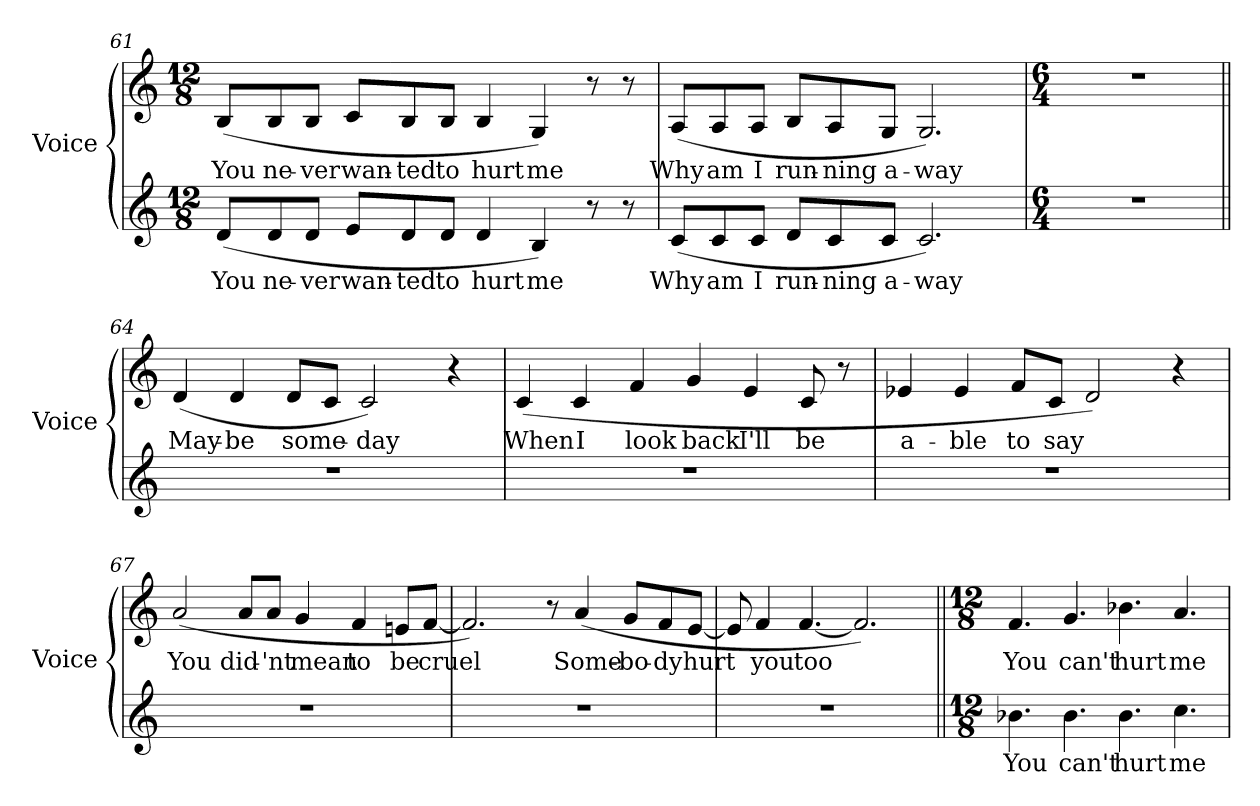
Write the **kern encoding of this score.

**kern	**text	**kern	**text
*part2	*part2	*part1	*part1
*staff2	*staff2	*staff1	*staff1
*I"Voice	*	*I"Voice	*
*I'Voice	*	*I'Voice	*
!!LO:LB:g=z
*clefG2	*	*clefG2	*
*k[]	*	*k[]	*
*C:	*	*C:	*
*M12/8	*	*M12/8	*
=61	=61	=61	=61
!	!LO:LY:b:color=#000000	!	!
!	!	!	!LO:LY:b:color=#000000
(8di/L	You	(8Bi/L	You
!	!LO:LY:b:color=#000000	!	!
!	!	!	!LO:LY:b:color=#000000
8di/	ne-	8Bi/	ne-
!	!LO:LY:b:color=#000000	!	!
!	!	!	!LO:LY:b:color=#000000
8di/J	-ver	8Bi/J	-ver
!	!LO:LY:b:color=#000000	!	!
!	!	!	!LO:LY:b:color=#000000
8ei/L	wan-	8ci/L	wan-
!	!LO:LY:b:color=#000000	!	!
!	!	!	!LO:LY:b:color=#000000
8di/	-ted	8Bi/	-ted
!	!LO:LY:b:color=#000000	!	!
!	!	!	!LO:LY:b:color=#000000
8di/J	to	8Bi/J	to
!	!LO:LY:b:color=#000000	!	!
!	!	!	!LO:LY:b:color=#000000
4di/	hurt	4Bi/	hurt
!	!LO:LY:b:color=#000000	!	!
!	!	!	!LO:LY:b:color=#000000
4Bi/)	me	4Gi/)	me
8r	.	8r	.
8r	.	8r	.
=62	=62	=62	=62
!	!LO:LY:b:color=#000000	!	!
!	!	!	!LO:LY:b:color=#000000
(8ci/L	Why	(8Ai/L	Why
!	!LO:LY:b:color=#000000	!	!
!	!	!	!LO:LY:b:color=#000000
8ci/	am	8Ai/	am
!	!LO:LY:b:color=#000000	!	!
!	!	!	!LO:LY:b:color=#000000
8ci/J	I	8Ai/J	I
!	!LO:LY:b:color=#000000	!	!
!	!	!	!LO:LY:b:color=#000000
8di/L	run-	8Bi/L	run-
!	!LO:LY:b:color=#000000	!	!
!	!	!	!LO:LY:b:color=#000000
8ci/	-ning	8Ai/	-ning
!	!LO:LY:b:color=#000000	!	!
!	!	!	!LO:LY:b:color=#000000
8ci/J	a-	8Gi/J	a-
!	!LO:LY:b:color=#000000	!	!
!	!	!	!LO:LY:b:color=#000000
2.ci/)	-way	2.Gi/)	-way
=63	=63	=63	=63
*M6/4	*	*M6/4	*
!LO:N:vis=1	!	!LO:N:vis=1	!
1.r	.	1.r	.
!!LO:LB:g=z
=64||	=64||	=64||	=64||
!LO:N:vis=1	!	!	!
!	!	!	!LO:LY:b:color=#000000
1.r	.	(4di/	May-
!	!	!	!LO:LY:b:color=#000000
.	.	4di/	-be
!	!	!	!LO:LY:b:color=#000000
.	.	8di/L	some-
.	.	8ci/J	.
!	!	!	!LO:LY:b:color=#000000
.	.	2ci/)	-day
.	.	4r	.
=65	=65	=65	=65
!LO:N:vis=1	!	!	!
!	!	!	!LO:LY:b:color=#000000
1.r	.	(4ci/	When
!	!	!	!LO:LY:b:color=#000000
.	.	4ci/	I
!	!	!	!LO:LY:b:color=#000000
.	.	4fi/	look
!	!	!	!LO:LY:b:color=#000000
.	.	4gi/	back
!	!	!	!LO:LY:b:color=#000000
.	.	4ei/	I'll
!	!	!	!LO:LY:b:color=#000000
.	.	8ci/	be
.	.	8r	.
=66	=66	=66	=66
!LO:N:vis=1	!	!	!
!	!	!	!LO:LY:b:color=#000000
1.r	.	4e-Xi/	a-
!	!	!	!LO:LY:b:color=#000000
.	.	4e-i/	-ble
!	!	!	!LO:LY:b:color=#000000
.	.	8fi/L	to
!	!	!	!LO:LY:b:color=#000000
.	.	8ci/J	say
.	.	2di/)	.
.	.	4r	.
!!LO:LB:g=z
=67	=67	=67	=67
!LO:N:vis=1	!	!	!
!	!	!	!LO:LY:b:color=#000000
1.r	.	(2ai/	You
!	!	!	!LO:LY:b:color=#000000
.	.	8ai/L	did-
!	!	!	!LO:LY:b:color=#000000
.	.	8ai/J	-'nt
!	!	!	!LO:LY:b:color=#000000
.	.	4gi/	mean
!	!	!	!LO:LY:b:color=#000000
.	.	4fi/	to
!	!	!	!LO:LY:b:color=#000000
.	.	8eni/L	be
!	!	!	!LO:LY:b:color=#000000
.	.	[8fi/J	cruel
=68	=68	=68	=68
!LO:N:vis=1	!	!	!
1.r	.	2.fi/])	.
.	.	8r	.
!	!	!	!LO:LY:b:color=#000000
.	.	(4ai/	Some-
!	!	!	!LO:LY:b:color=#000000
.	.	8gi/L	-bo-
!	!	!	!LO:LY:b:color=#000000
.	.	8fi/	-dy
!	!	!	!LO:LY:b:color=#000000
.	.	[8ei/J	hurt
=69	=69	=69	=69
!LO:N:vis=1	!	!	!
1.r	.	8ei/]	.
!	!	!	!LO:LY:b:color=#000000
.	.	4fi/	you
!	!	!	!LO:LY:b:color=#000000
.	.	[4.fi/	too
.	.	2.fi/])	.
!!LO:LB:g=z
=70||	=70||	=70||	=70||
*M12/8	*	*M12/8	*
!	!LO:LY:b:color=#000000	!	!
!	!	!	!LO:LY:b:color=#000000
4.b-Xi\	You	4.fi/	You
!	!LO:LY:b:color=#000000	!	!
!	!	!	!LO:LY:b:color=#000000
4.b-i\	can't	4.gi/	can't
!	!LO:LY:b:color=#000000	!	!
!	!	!	!LO:LY:b:color=#000000
4.b-i\	hurt	4.b-Xi\	hurt
!	!LO:LY:b:color=#000000	!	!
!	!	!	!LO:LY:b:color=#000000
4.cci\	me	4.ai/	me
=	=	=	=
*-	*-	*-	*-
